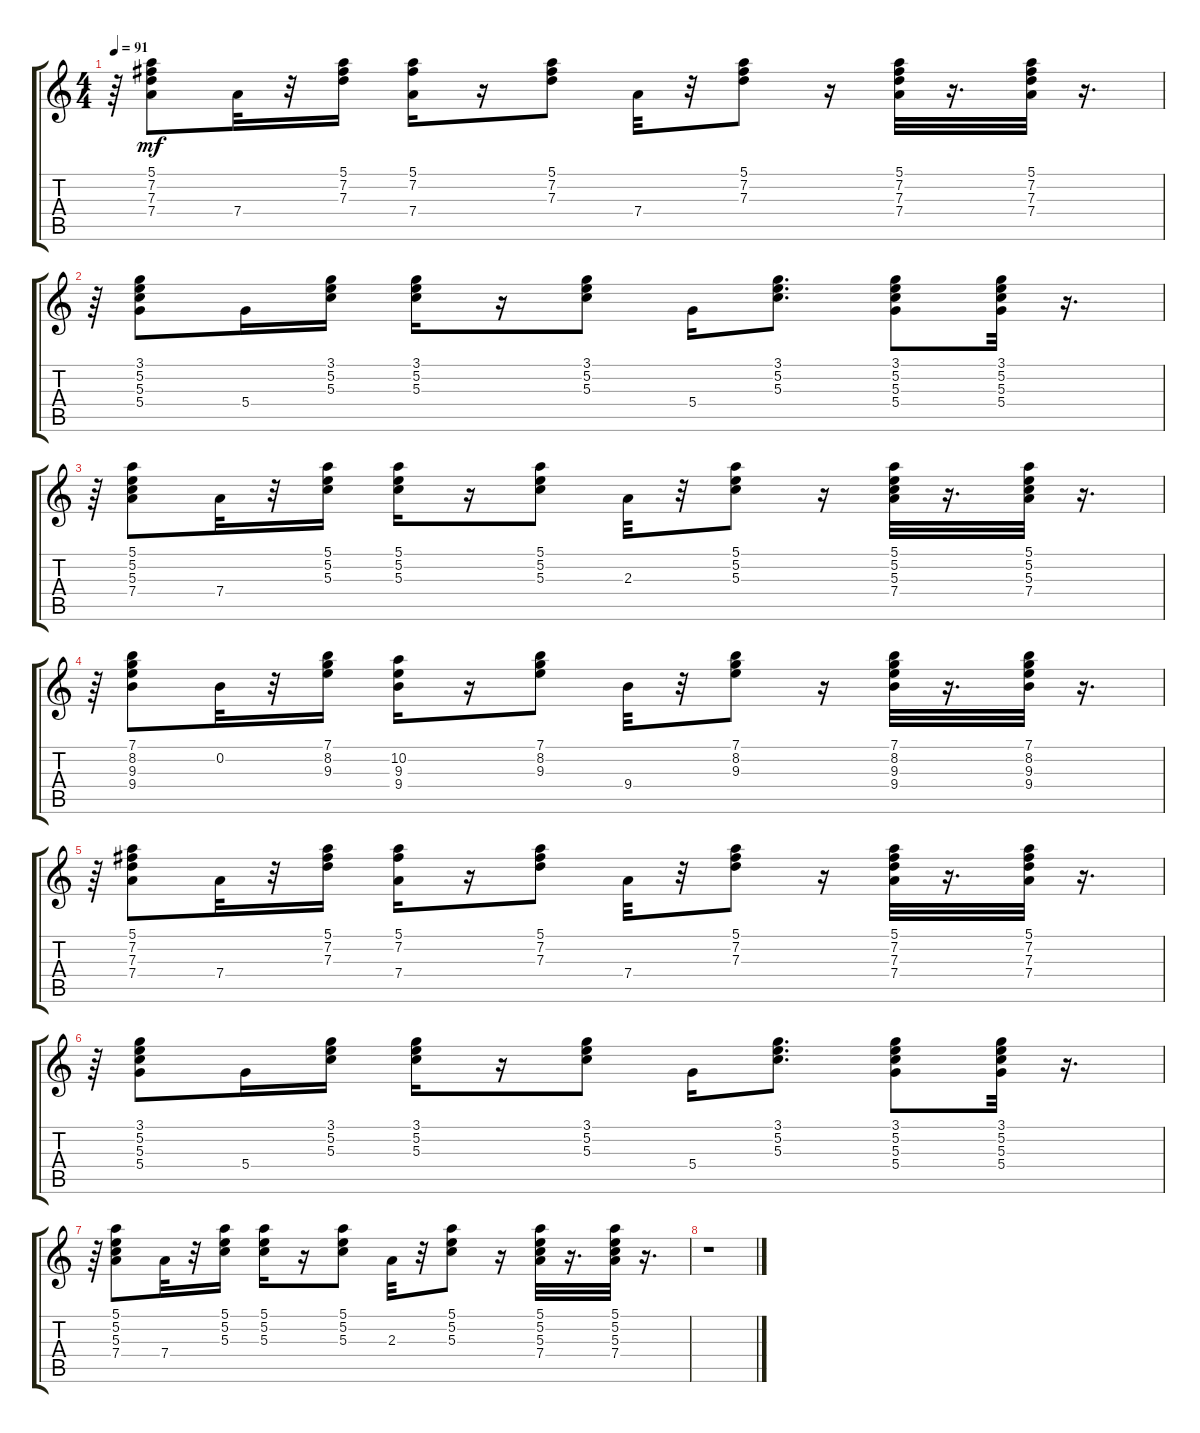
\track "" {instrument acousticguitarsteel}
\staff {score tabs}
\tuning (E4 B3 G3 D3 A2 E2) {hide}
\ts (4 4)
\tempo 91
\clef g2
\ks c
r.64{dy mf} (5.1 7.2 7.3 7.4).8 7.4.32 r.32 (5.1 7.2 7.3).16 (5.1 7.2 7.4).16 r.16 (5.1 7.2 7.3).8 7.4.32 r.32 (5.1 7.2 7.3).8 r.16 (5.1 7.2 7.3 7.4).32 r.16{d} (5.1 7.2 7.3 7.4).32 r.16{d} |
r.64 (3.1 5.2 5.3 5.4).8 5.4.16 (3.1 5.2 5.3).16 (3.1 5.2 5.3).16 r.16 (3.1 5.2 5.3).8 5.4.16 (3.1 5.2 5.3).8{d} (3.1 5.2 5.3 5.4).8 (3.1 5.2 5.3 5.4).32 r.16{d} |
r.64 (5.1 5.2 5.3 7.4).8 7.4.32 r.32 (5.1 5.2 5.3).16 (5.1 5.2 5.3).16 r.16 (5.1 5.2 5.3).8 2.3.32 r.32 (5.1 5.2 5.3).8 r.16 (5.1 5.2 5.3 7.4).32 r.16{d} (5.1 5.2 5.3 7.4).32 r.16{d} |
r.64 (7.1 8.2 9.3 9.4).8 0.2.32 r.32 (7.1 8.2 9.3).16 (10.2 9.3 9.4).16 r.16 (7.1 8.2 9.3).8 9.4.32 r.32 (7.1 8.2 9.3).8 r.16 (7.1 8.2 9.3 9.4).32 r.16{d} (7.1 8.2 9.3 9.4).32 r.16{d} |
r.64 (5.1 7.2 7.3 7.4).8 7.4.32 r.32 (5.1 7.2 7.3).16 (5.1 7.2 7.4).16 r.16 (5.1 7.2 7.3).8 7.4.32 r.32 (5.1 7.2 7.3).8 r.16 (5.1 7.2 7.3 7.4).32 r.16{d} (5.1 7.2 7.3 7.4).32 r.16{d} |
r.64 (3.1 5.2 5.3 5.4).8 5.4.16 (3.1 5.2 5.3).16 (3.1 5.2 5.3).16 r.16 (3.1 5.2 5.3).8 5.4.16 (3.1 5.2 5.3).8{d} (3.1 5.2 5.3 5.4).8 (3.1 5.2 5.3 5.4).32 r.16{d} |
r.64 (5.1 5.2 5.3 7.4).8 7.4.32 r.32 (5.1 5.2 5.3).16 (5.1 5.2 5.3).16 r.16 (5.1 5.2 5.3).8 2.3.32 r.32 (5.1 5.2 5.3).8 r.16 (5.1 5.2 5.3 7.4).32 r.16{d} (5.1 5.2 5.3 7.4).32 r.16{d} |
r.1
